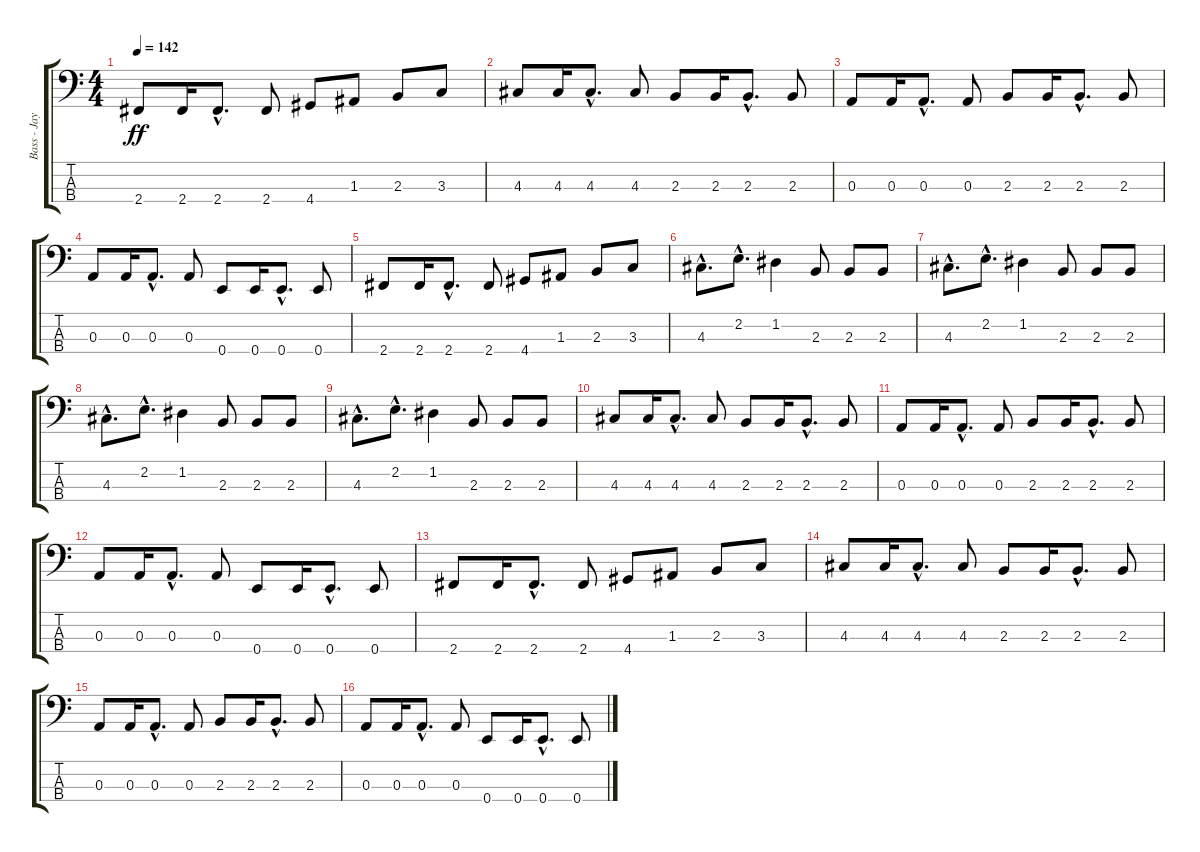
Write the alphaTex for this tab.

\track ("Bass - Jay Bentley" "Bass - Jay") {instrument electricbasspick}
\staff {score tabs}
\tuning (G2 D2 A1 E1) {hide}
\ts (4 4)
\tempo 142
\clef f4
\ks c
2.4.8{dy ff} 2.4.16 2.4{hac}.8{d} 2.4.8 4.4.8 1.3.8 2.3.8 3.3.8 |
4.3.8 4.3.16 4.3{hac}.8{d} 4.3.8 2.3.8 2.3.16 2.3{hac}.8{d} 2.3.8 |
0.3.8 0.3.16 0.3{hac}.8{d} 0.3.8 2.3.8 2.3.16 2.3{hac}.8{d} 2.3.8 |
0.3.8 0.3.16 0.3{hac}.8{d} 0.3.8 0.4.8 0.4.16 0.4{hac}.8{d} 0.4.8 |
2.4.8 2.4.16 2.4{hac}.8{d} 2.4.8 4.4.8 1.3.8 2.3.8 3.3.8 |
4.3{hac}.8{d} 2.2{hac}.8{d} 1.2.4 2.3.8 2.3.8 2.3.8 |
4.3{hac}.8{d} 2.2{hac}.8{d} 1.2.4 2.3.8 2.3.8 2.3.8 |
4.3{hac}.8{d} 2.2{hac}.8{d} 1.2.4 2.3.8 2.3.8 2.3.8 |
4.3{hac}.8{d} 2.2{hac}.8{d} 1.2.4 2.3.8 2.3.8 2.3.8 |
4.3.8 4.3.16 4.3{hac}.8{d} 4.3.8 2.3.8 2.3.16 2.3{hac}.8{d} 2.3.8 |
0.3.8 0.3.16 0.3{hac}.8{d} 0.3.8 2.3.8 2.3.16 2.3{hac}.8{d} 2.3.8 |
0.3.8 0.3.16 0.3{hac}.8{d} 0.3.8 0.4.8 0.4.16 0.4{hac}.8{d} 0.4.8 |
2.4.8 2.4.16 2.4{hac}.8{d} 2.4.8 4.4.8 1.3.8 2.3.8 3.3.8 |
4.3.8 4.3.16 4.3{hac}.8{d} 4.3.8 2.3.8 2.3.16 2.3{hac}.8{d} 2.3.8 |
0.3.8 0.3.16 0.3{hac}.8{d} 0.3.8 2.3.8 2.3.16 2.3{hac}.8{d} 2.3.8 |
0.3.8 0.3.16 0.3{hac}.8{d} 0.3.8 0.4.8 0.4.16 0.4{hac}.8{d} 0.4.8
